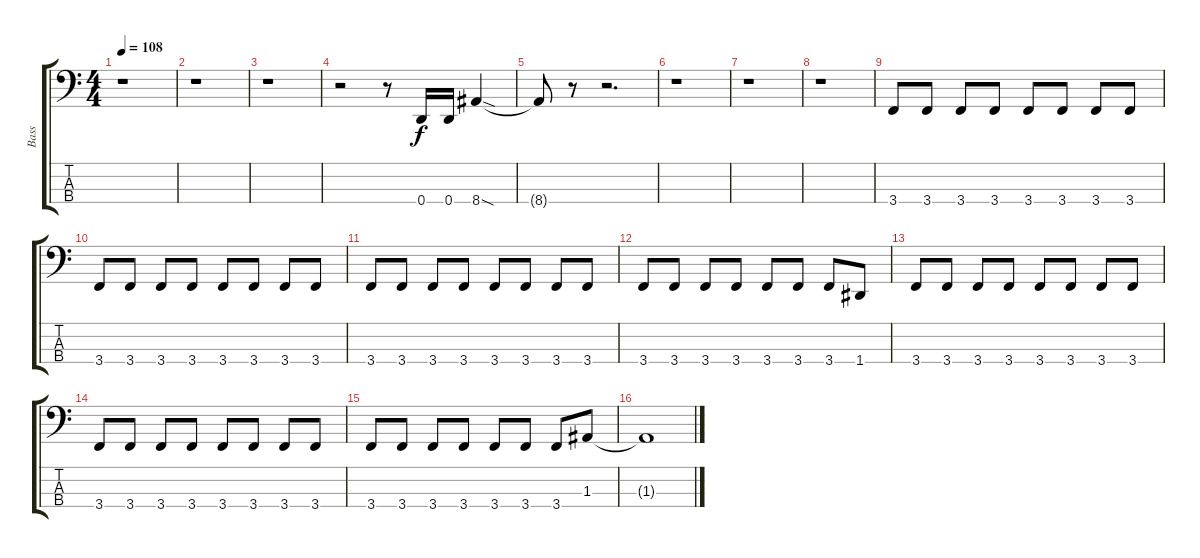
\track ("Bass" "Bass") {instrument electricbassfinger}
\staff {score tabs}
\tuning (G2 D2 A1 D1) {hide}
\ts (4 4)
\tempo 108
\clef f4
\ks c
r.1{dy f instrument electricbassfinger} |
r.1 |
r.1 |
r.2 r.8 0.4.16 0.4.16 8.4{sod}.4 |
8.4{t}.8 r.8 r.2{d} |
r.1 |
r.1 |
r.1 |
3.4.8 3.4.8 3.4.8 3.4.8 3.4.8 3.4.8 3.4.8 3.4.8 |
3.4.8 3.4.8 3.4.8 3.4.8 3.4.8 3.4.8 3.4.8 3.4.8 |
3.4.8 3.4.8 3.4.8 3.4.8 3.4.8 3.4.8 3.4.8 3.4.8 |
3.4.8 3.4.8 3.4.8 3.4.8 3.4.8 3.4.8 3.4.8 1.4.8 |
3.4.8 3.4.8 3.4.8 3.4.8 3.4.8 3.4.8 3.4.8 3.4.8 |
3.4.8 3.4.8 3.4.8 3.4.8 3.4.8 3.4.8 3.4.8 3.4.8 |
3.4.8 3.4.8 3.4.8 3.4.8 3.4.8 3.4.8 3.4.8 1.3.8 |
1.3{t}.1
